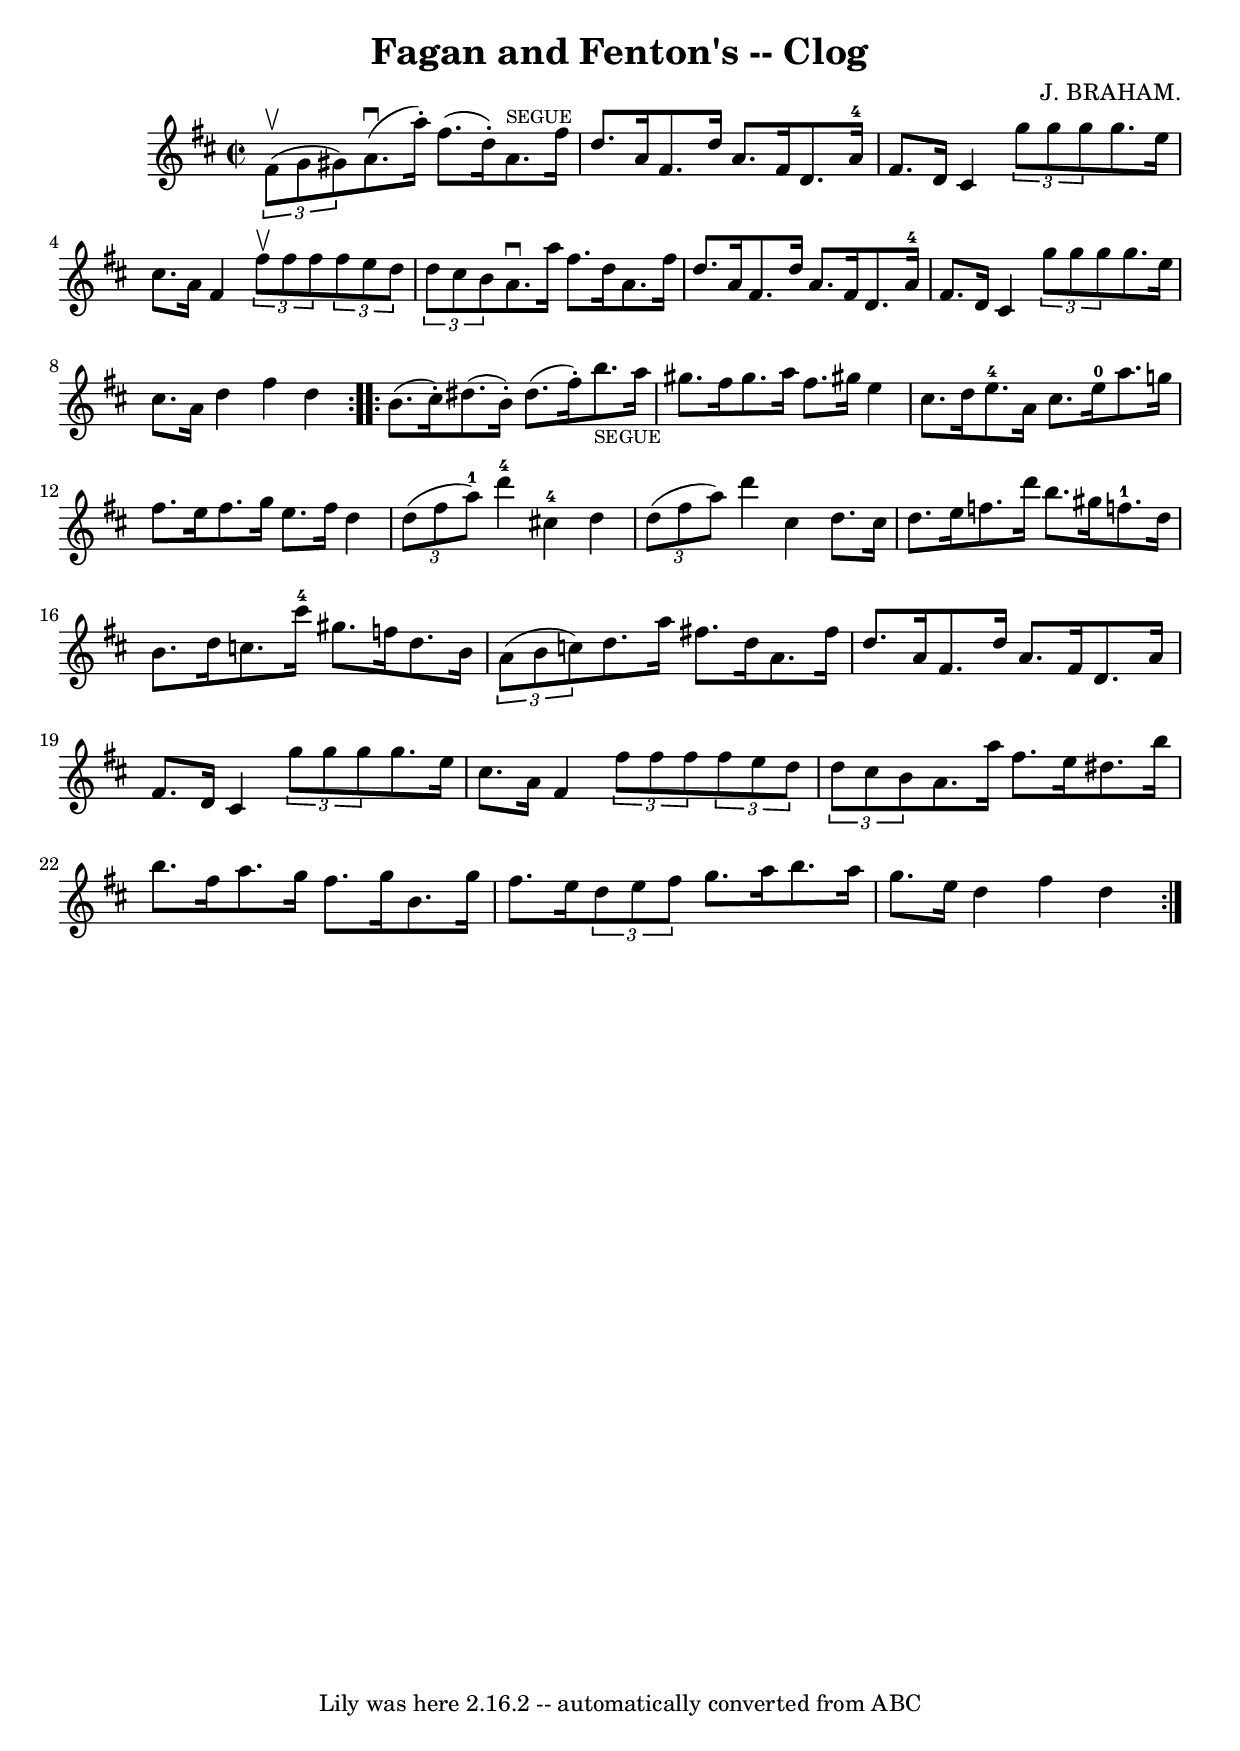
\version "2.16.2"
\include "Mammoth.ily"
\header {
	%% book = "Ryan's Mammoth Collection"
	composer = "J. BRAHAM."
	crossRefNumber = "1"
	footnotes = "\\\\160 955"
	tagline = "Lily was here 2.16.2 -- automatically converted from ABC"
	title = "Fagan and Fenton's -- Clog"
}
voicedefault =  {


\repeat volta 2 {
\override Staff.TimeSignature #'style = #'C
 \time 2/2 
\key d \major   \times 2/3 { fis'8^\upbow(g'8 gis'8) }   
|
 a'8.^\downbow(a''16 -.) fis''8. (d''16 -.) a'8. 
^\segue fis''16 d''8. a'16    |
 fis'8. d''16 a'8.    
fis'16 d'8. a'16-4 fis'8. d'16    |
 cis'4    
\times 2/3 { g''8 g''8 g''8  } g''8. e''16 cis''8. a'16    
|
 fis'4    \times 2/3 { fis''8^\upbow fis''8 fis''8  }   
\times 2/3 { fis''8 e''8 d''8  }   \times 2/3 { d''8 cis''8 b'8 
 }   |
 a'8.^\downbow a''16 fis''8. d''16 a'8. fis''16 
 d''8. a'16    |
 fis'8. d''16 a'8. fis'16 d'8.    
a'16-4 fis'8. d'16    |
 cis'4    \times 2/3 { g''8 g''8   
 g''8  } g''8. e''16 cis''8. a'16    |
 d''4 fis''4    
d''4  }     \repeat volta 2 { b'8. (cis''16 -.) |
 dis''8. (
b'16 -.) dis''8. (fis''16 -.) b''8._\segue a''16 gis''8.    
fis''16    |
 gis''8. a''16 fis''8. gis''!16 e''4    
cis''8. d''16    |
 e''8.-4 a'16 cis''8. e''16-0   
a''8. g''!16 fis''8. e''16    |
 fis''8. g''16 e''8.    
fis''16 d''4    \times 2/3 { d''8 (fis''8 a''8-1) }   |
  
 d'''4-4 cis''!4-4 d''4    \times 2/3 { d''8 (fis''8 a''8 
) }   |
 d'''4 cis''4 d''8. cis''16 d''8. e''16    
|
 f''8. d'''16 b''8. gis''16 f''!8.-1 d''16    
b'8. d''16    |
 c''8. cis'''16-4 gis''8. f''16 d''8.  
 b'16    \times 2/3 { a'8 (b'8 c''!8) }   |
 d''8.    
a''16 fis''!8. d''16 a'8. fis''16 d''8. a'16    |
   
fis'8. d''16 a'8. fis'16 d'8. a'16 fis'8. d'16    |
 
 cis'4    \times 2/3 { g''8 g''8 g''8  } g''8. e''16 cis''8.   
 a'16    |
 fis'4    \times 2/3 { fis''8 fis''8 fis''8  }   
\times 2/3 { fis''8 e''8 d''8  }   \times 2/3 { d''8 cis''8 b'8 
 }   |
 a'8. a''16 fis''8. e''16 dis''8. b''16    
b''8. fis''16    |
 a''8. g''16 fis''8. g''16 b'8.    
g''16 fis''8. e''16    |
   \times 2/3 { d''8 e''8 fis''8  
} g''8. a''16 b''8. a''16 g''8. e''16    |
 d''4    
fis''4 d''4  }   
}

\score{
    <<

	\context Staff="default"
	{
	    \voicedefault 
	}

    >>
	\layout {
	}
	\midi {}
}
